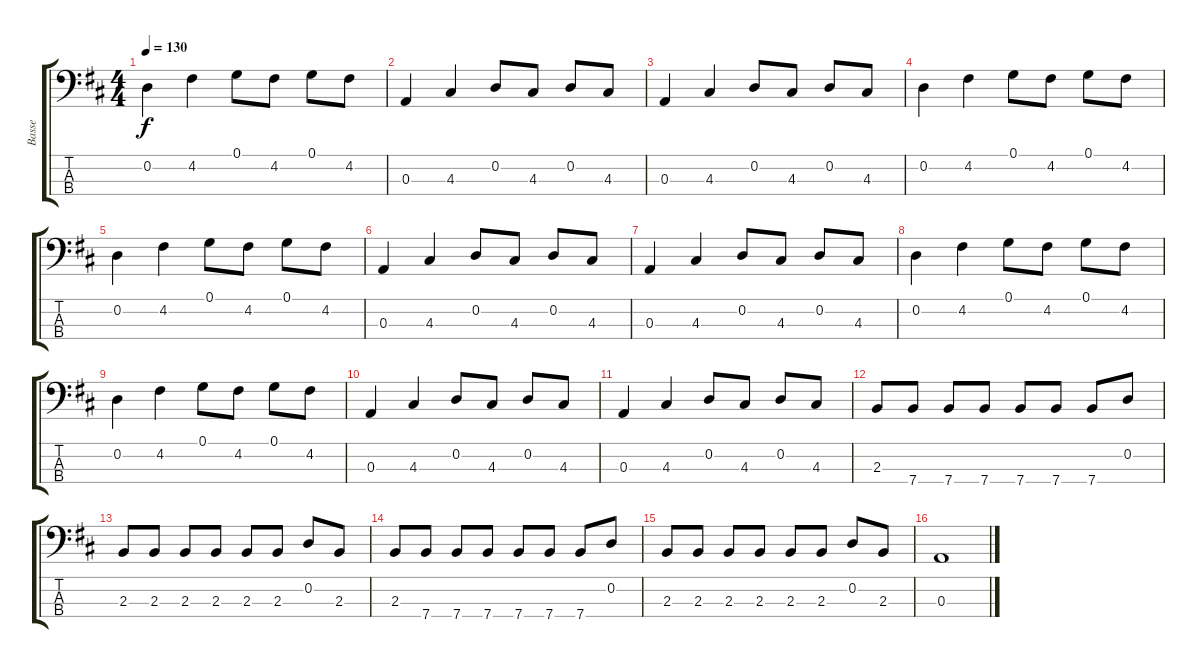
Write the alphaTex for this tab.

\track ("Basse" "Basse") {instrument electricbassfinger}
\staff {score tabs}
\tuning (G2 D2 A1 E1) {hide}
\ts (4 4)
\tempo 130
\clef f4
\ks d
0.2.4{dy f} 4.2.4 0.1.8 4.2.8 0.1.8 4.2.8 |
0.3.4 4.3.4 0.2.8 4.3.8 0.2.8 4.3.8 |
0.3.4 4.3.4 0.2.8 4.3.8 0.2.8 4.3.8 |
0.2.4 4.2.4 0.1.8 4.2.8 0.1.8 4.2.8 |
0.2.4 4.2.4 0.1.8 4.2.8 0.1.8 4.2.8 |
0.3.4 4.3.4 0.2.8 4.3.8 0.2.8 4.3.8 |
0.3.4 4.3.4 0.2.8 4.3.8 0.2.8 4.3.8 |
0.2.4 4.2.4 0.1.8 4.2.8 0.1.8 4.2.8 |
0.2.4 4.2.4 0.1.8 4.2.8 0.1.8 4.2.8 |
0.3.4 4.3.4 0.2.8 4.3.8 0.2.8 4.3.8 |
0.3.4 4.3.4 0.2.8 4.3.8 0.2.8 4.3.8 |
2.3.8 7.4.8 7.4.8 7.4.8 7.4.8 7.4.8 7.4.8 0.2.8 |
2.3.8 2.3.8 2.3.8 2.3.8 2.3.8 2.3.8 0.2.8 2.3.8 |
2.3.8 7.4.8 7.4.8 7.4.8 7.4.8 7.4.8 7.4.8 0.2.8 |
2.3.8 2.3.8 2.3.8 2.3.8 2.3.8 2.3.8 0.2.8 2.3.8 |
0.3.1
